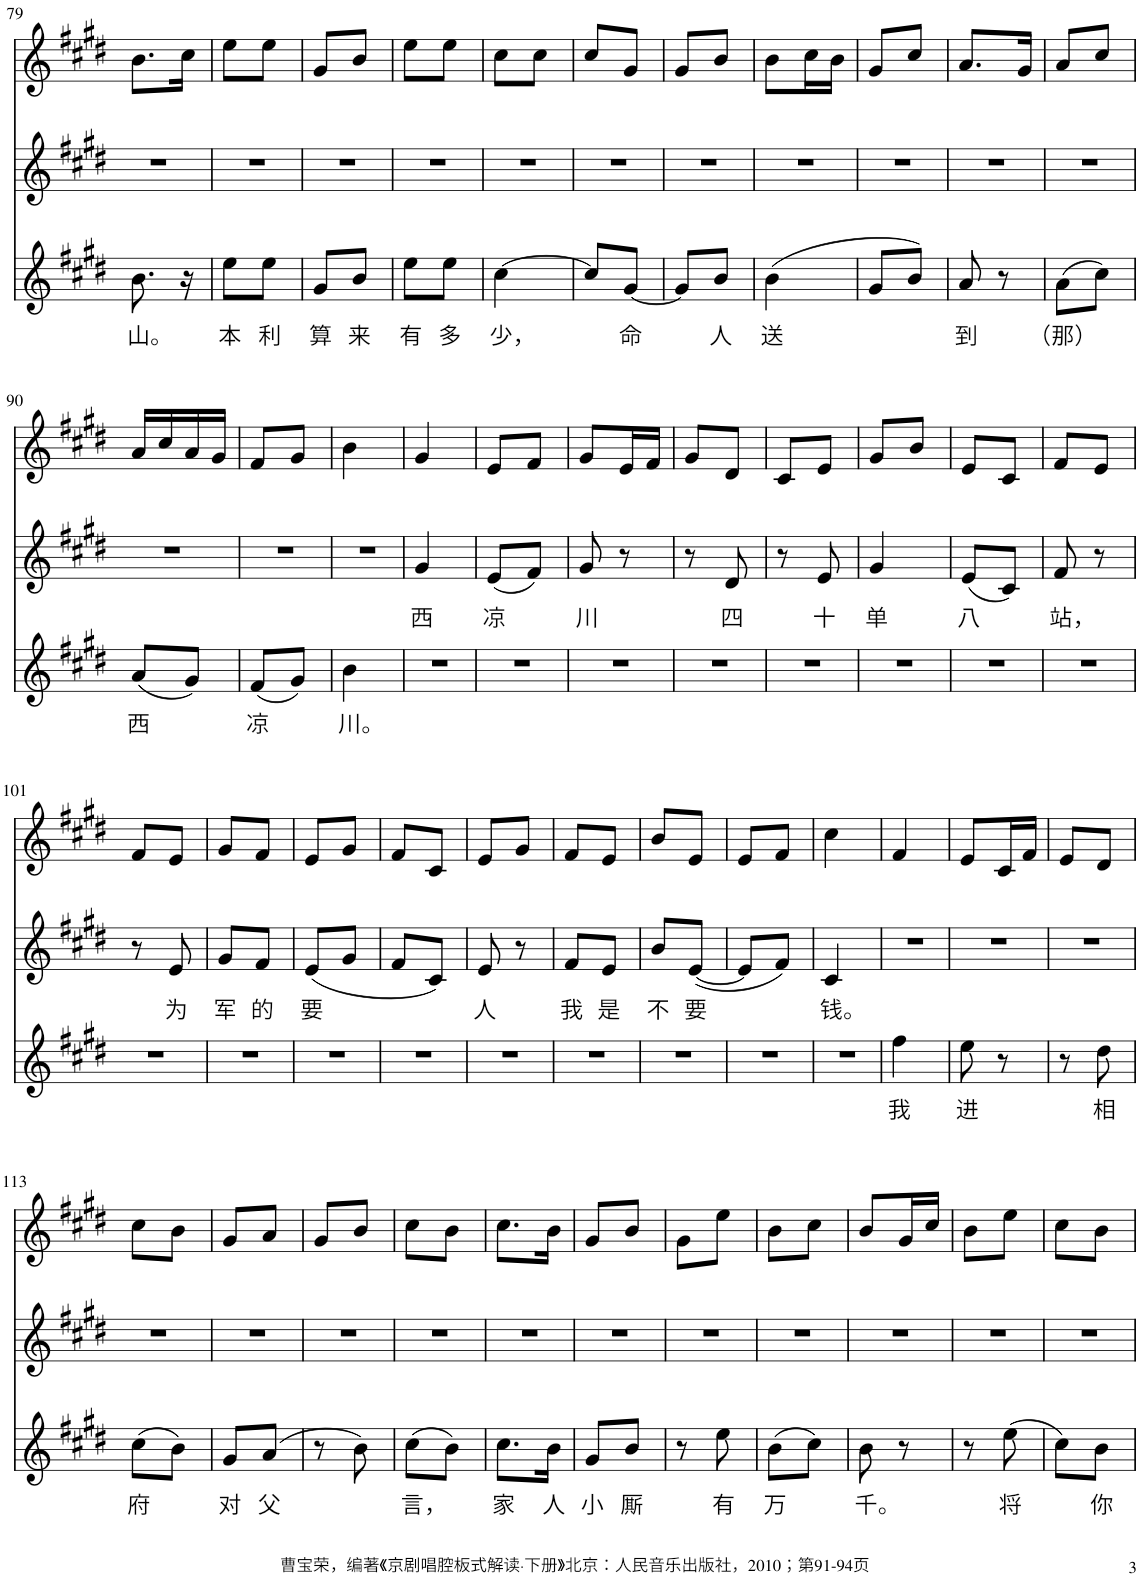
**kern	**text	**kern	**text	**kern
*part3	*part3	*part2	*part2	*part1
*staff3	*staff3	*staff2	*staff2	*staff1
*I"Piano	*	*I"Piano	*	*I"Piano
*I'Pno	*	*I'Pno	*	*I'Pno
!!LO:PB:g=z
*clefG2	*	*clefG2	*	*clefG2
*k[f#c#g#d#]	*	*k[f#c#g#d#]	*	*k[f#c#g#d#]
*M1/4	*	*M1/4	*	*M1/4
=79	=79	=79	=79	=79
!	!LO:LY:b	!	!	!
8.b\	山。	4r	.	8.b\L
16r	.	.	.	16cc#\Jk
=80	=80	=80	=80	=80
!	!LO:LY:b	!	!	!
8ee\L	本	4r	.	8ee\L
!	!LO:LY:b	!	!	!
8ee\J	利	.	.	8ee\J
=81	=81	=81	=81	=81
!	!LO:LY:b	!	!	!
8g#/L	算	4r	.	8g#/L
!	!LO:LY:b	!	!	!
8b/J	来	.	.	8b/J
=82	=82	=82	=82	=82
!	!LO:LY:b	!	!	!
8ee\L	有	4r	.	8ee\L
!	!LO:LY:b	!	!	!
8ee\J	多	.	.	8ee\J
=83	=83	=83	=83	=83
!	!LO:LY:b	!	!	!
[4cc#\	少，	4r	.	8cc#\L
.	.	.	.	8cc#\J
=84	=84	=84	=84	=84
8cc#/L]	.	4r	.	8cc#/L
!	!LO:LY:b	!	!	!
[8g#/J	命	.	.	8g#/J
=85	=85	=85	=85	=85
8g#/L]	.	4r	.	8g#/L
!	!LO:LY:b	!	!	!
8b/J	人	.	.	8b/J
=86	=86	=86	=86	=86
!	!LO:LY:b	!	!	!
(4b\	送	4r	.	8b\L
.	.	.	.	16cc#\L
.	.	.	.	16b\JJ
=87	=87	=87	=87	=87
8g#/L	.	4r	.	8g#/L
8b/J)	.	.	.	8cc#/J
=88	=88	=88	=88	=88
!	!LO:LY:b	!	!	!
8a/	到	4r	.	8.a/L
8r	.	.	.	.
.	.	.	.	16g#/Jk
=89	=89	=89	=89	=89
!	!LO:LY:b	!	!	!
(8a\L	（那）	4r	.	8a/L
8cc#\J)	.	.	.	8cc#/J
!!LO:LB:g=z
=90	=90	=90	=90	=90
!	!LO:LY:b	!	!	!
(8a/L	西	4r	.	16a/LL
.	.	.	.	16cc#/
8g#/J)	.	.	.	16a/
.	.	.	.	16g#/JJ
=91	=91	=91	=91	=91
!	!LO:LY:b	!	!	!
(8f#/L	凉	4r	.	8f#/L
8g#/J)	.	.	.	8g#/J
=92	=92	=92	=92	=92
!	!LO:LY:b	!	!	!
4b\	川。	4r	.	4b\
=93	=93	=93	=93	=93
!	!	!	!LO:LY:b	!
4r	.	4g#/	西	4g#/
=94	=94	=94	=94	=94
!	!	!	!LO:LY:b	!
4r	.	(8e/L	凉	8e/L
.	.	8f#/J)	.	8f#/J
=95	=95	=95	=95	=95
!	!	!	!LO:LY:b	!
4r	.	8g#/	川	8g#/L
.	.	8r	.	16e/L
.	.	.	.	16f#/JJ
=96	=96	=96	=96	=96
4r	.	8r	.	8g#/L
!	!	!	!LO:LY:b	!
.	.	8d#/	四	8d#/J
=97	=97	=97	=97	=97
4r	.	8r	.	8c#/L
!	!	!	!LO:LY:b	!
.	.	8e/	十	8e/J
=98	=98	=98	=98	=98
!	!	!	!LO:LY:b	!
4r	.	4g#/	单	8g#/L
.	.	.	.	8b/J
=99	=99	=99	=99	=99
!	!	!	!LO:LY:b	!
4r	.	(8e/L	八	8e/L
.	.	8c#/J)	.	8c#/J
=100	=100	=100	=100	=100
!	!	!	!LO:LY:b	!
4r	.	8f#/	站，	8f#/L
.	.	8r	.	8e/J
!!LO:LB:g=z
=101	=101	=101	=101	=101
4r	.	8r	.	8f#/L
!	!	!	!LO:LY:b	!
.	.	8e/	为	8e/J
=102	=102	=102	=102	=102
!	!	!	!LO:LY:b	!
4r	.	8g#/L	军	8g#/L
!	!	!	!LO:LY:b	!
.	.	8f#/J	的	8f#/J
=103	=103	=103	=103	=103
!	!	!	!LO:LY:b	!
4r	.	(8e/L	要	8e/L
.	.	8g#/J	.	8g#/J
=104	=104	=104	=104	=104
4r	.	8f#/L	.	8f#/L
.	.	8c#/J)	.	8c#/J
=105	=105	=105	=105	=105
!	!	!	!LO:LY:b	!
4r	.	8e/	人	8e/L
.	.	8r	.	8g#/J
=106	=106	=106	=106	=106
!	!	!	!LO:LY:b	!
4r	.	8f#/L	我	8f#/L
!	!	!	!LO:LY:b	!
.	.	8e/J	是	8e/J
=107	=107	=107	=107	=107
!	!	!	!LO:LY:b	!
4r	.	8b/L	不	8b/L
!	!	!	!LO:LY:b	!
.	.	([8e/J	要	8e/J
=108	=108	=108	=108	=108
4r	.	8e/L]	.	8e/L
.	.	8f#/J)	.	8f#/J
=109	=109	=109	=109	=109
!	!	!	!LO:LY:b	!
4r	.	4c#/	钱。	4cc#\
=110	=110	=110	=110	=110
!	!LO:LY:b	!	!	!
4ff#\	我	4r	.	4f#/
=111	=111	=111	=111	=111
!	!LO:LY:b	!	!	!
8ee\	进	4r	.	8e/L
8r	.	.	.	16c#/L
.	.	.	.	16f#/JJ
=112	=112	=112	=112	=112
8r	.	4r	.	8e/L
!	!LO:LY:b	!	!	!
8dd#\	相	.	.	8d#/J
!!LO:LB:g=z
=113	=113	=113	=113	=113
!	!LO:LY:b	!	!	!
(8cc#\L	府	4r	.	8cc#\L
8b\J)	.	.	.	8b\J
=114	=114	=114	=114	=114
!	!LO:LY:b	!	!	!
8g#/L	对	4r	.	8g#/L
!	!LO:LY:b	!	!	!
(8a/J	父	.	.	8a/J
=115	=115	=115	=115	=115
8r	.	4r	.	8g#/L
8b\)	.	.	.	8b/J
=116	=116	=116	=116	=116
!	!LO:LY:b	!	!	!
(8cc#\L	言，	4r	.	8cc#\L
8b\J)	.	.	.	8b\J
=117	=117	=117	=117	=117
!	!LO:LY:b	!	!	!
8.cc#\L	家	4r	.	8.cc#\L
!	!LO:LY:b	!	!	!
16b\Jk	人	.	.	16b\Jk
=118	=118	=118	=118	=118
!	!LO:LY:b	!	!	!
8g#/L	小	4r	.	8g#/L
!	!LO:LY:b	!	!	!
8b/J	厮	.	.	8b/J
=119	=119	=119	=119	=119
8r	.	4r	.	8g#\L
!	!LO:LY:b	!	!	!
8ee\	有	.	.	8ee\J
=120	=120	=120	=120	=120
!	!LO:LY:b	!	!	!
(8b\L	万	4r	.	8b\L
8cc#\J)	.	.	.	8cc#\J
=121	=121	=121	=121	=121
!	!LO:LY:b	!	!	!
8b\	千。	4r	.	8b/L
8r	.	.	.	16g#/L
.	.	.	.	16cc#/JJ
=122	=122	=122	=122	=122
8r	.	4r	.	8b\L
!	!LO:LY:b	!	!	!
(8ee\	将	.	.	8ee\J
=123	=123	=123	=123	=123
8cc#\L)	.	4r	.	8cc#\L
!	!LO:LY:b	!	!	!
8b\J	你	.	.	8b\J
=	=	=	=	=
*-	*-	*-	*-	*-
